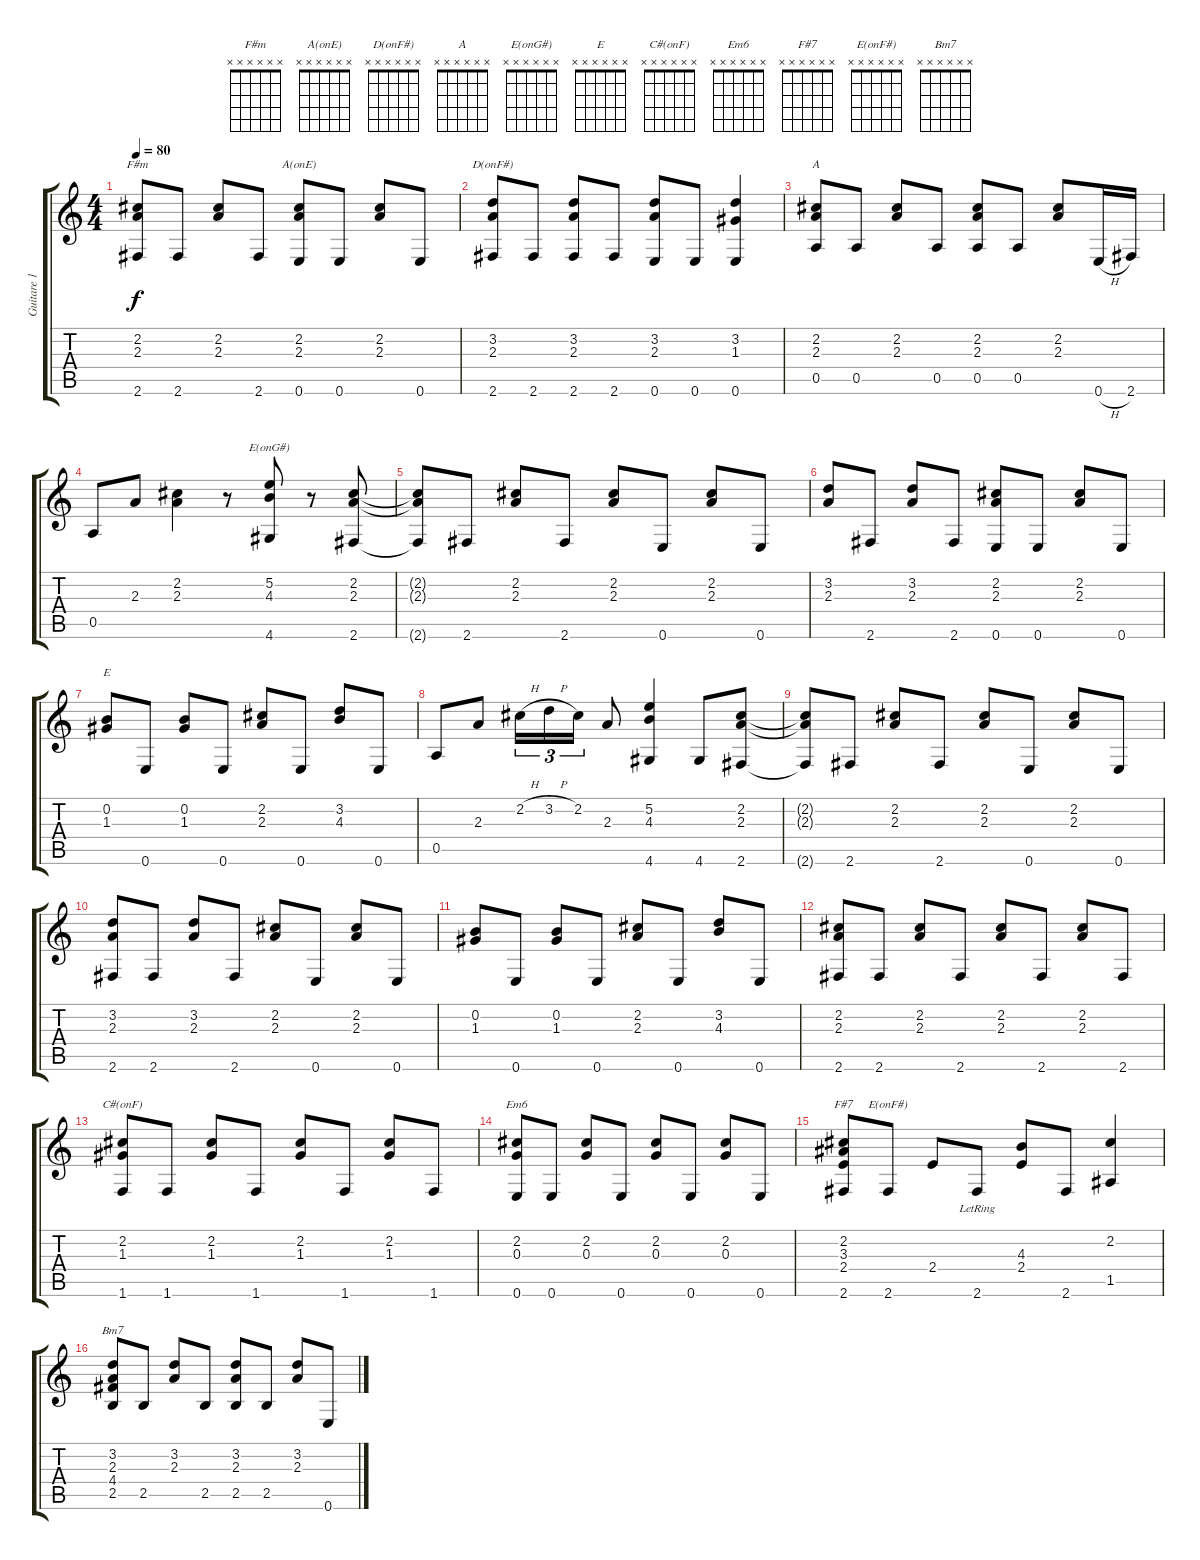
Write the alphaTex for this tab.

\track ("Guitare 1" "Guitare 1") {instrument acousticguitarnylon}
\staff {score tabs}
\tuning (E4 B3 G3 D3 A2 E2) {hide}
\chord ("F#m" x x x x x x) {firstfret 0}
\chord ("A(onE)" x x x x x x) {firstfret 0}
\chord ("D(onF#)" x x x x x x) {firstfret 0}
\chord ("A" x x x x x x) {firstfret 0}
\chord ("E(onG#)" x x x x x x) {firstfret 0}
\chord ("E" x x x x x x) {firstfret 0}
\chord ("C#(onF)" x x x x x x) {firstfret 0}
\chord ("Em6" x x x x x x) {firstfret 0}
\chord ("F#7" x x x x x x) {firstfret 0}
\chord ("E(onF#)" x x x x x x) {firstfret 0}
\chord ("Bm7" x x x x x x) {firstfret 0}
\ts (4 4)
\tempo 80
\clef g2
\ks c
(2.2{t} 2.3{t} 2.6{t}).8{ch "F#m" dy f} 2.6.8 (2.2 2.3).8 2.6.8 (2.2 2.3 0.6).8{ch "A(onE)"} 0.6.8 (2.2 2.3).8 0.6.8 |
(3.2 2.3 2.6).8{ch "D(onF#)"} 2.6.8 (3.2 2.3 2.6).8 2.6.8 (3.2 2.3 0.6).8 0.6.8 (3.2 1.3 0.6).4 |
(2.2 2.3 0.5).8{ch "A"} 0.5.8 (2.2 2.3).8 0.5.8 (2.2 2.3 0.5).8 0.5.8 (2.2 2.3).8 0.6{h}.16 2.6.16 |
0.5.8 2.3.8 (2.2 2.3).4 r.8 (5.2 4.3 4.6).8{ch "E(onG#)"} r.8 (2.2 2.3 2.6).8 |
(2.2{t} 2.3{t} 2.6{t}).8 2.6.8 (2.2 2.3).8 2.6.8 (2.2 2.3).8 0.6.8 (2.2 2.3).8 0.6.8 |
(3.2 2.3).8 2.6.8 (3.2 2.3).8 2.6.8 (2.2 2.3 0.6).8 0.6.8 (2.2 2.3).8 0.6.8 |
(0.2 1.3).8{ch "E"} 0.6.8 (0.2 1.3).8 0.6.8 (2.2 2.3).8 0.6.8 (3.2 4.3).8 0.6.8 |
0.5.8 2.3.8 2.2{h}.16{tu (3 2)} 3.2{h}.16{tu (3 2)} 2.2.16{tu (3 2)} 2.3.8 (5.2 4.3 4.6).4 4.6.8 (2.2 2.3 2.6).8 |
(2.2{t} 2.3{t} 2.6{t}).8 2.6.8 (2.2 2.3).8 2.6.8 (2.2 2.3).8 0.6.8 (2.2 2.3).8 0.6.8 |
(3.2 2.3 2.6).8 2.6.8 (3.2 2.3).8 2.6.8 (2.2 2.3).8 0.6.8 (2.2 2.3).8 0.6.8 |
(0.2 1.3).8 0.6.8 (0.2 1.3).8 0.6.8 (2.2 2.3).8 0.6.8 (3.2 4.3).8 0.6.8 |
(2.2 2.3 2.6).8 2.6.8 (2.2 2.3).8 2.6.8 (2.2 2.3).8 2.6.8 (2.2 2.3).8 2.6.8 |
(2.2 1.3 1.6).8{ch "C#(onF)"} 1.6.8 (2.2 1.3).8 1.6.8 (2.2 1.3).8 1.6.8 (2.2 1.3).8 1.6.8 |
(2.2 0.3 0.6).8{ch "Em6"} 0.6.8 (2.2 0.3).8 0.6.8 (2.2 0.3).8 0.6.8 (2.2 0.3).8 0.6.8 |
(2.2 3.3 2.4 2.6).8{ch "F#7"} 2.6.8{ch "E(onF#)"} 2.4.8 2.6{lr}.8 (4.3 2.4).8 2.6.8 (2.2 1.5).4 |
(3.2 2.3 4.4 2.5).8{ch "Bm7"} 2.5.8 (3.2 2.3).8 2.5.8 (3.2 2.3 2.5).8 2.5.8 (3.2 2.3).8 0.6.8
